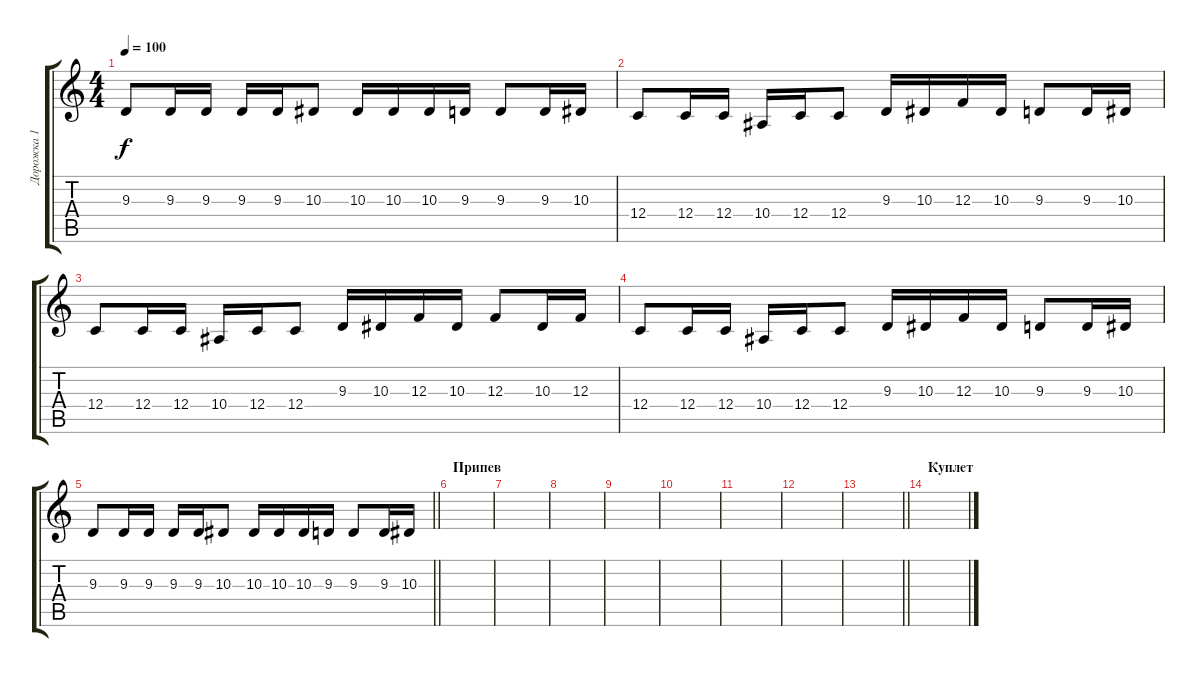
\track ("Дорожка 1" "Дорожка 1") {instrument cello}
\staff {score tabs}
\tuning (D4 A3 F3 C3 G2 C2) {hide}
\ts (4 4)
\tempo 100
\clef g2
\ks c
9.3.8{dy f} 9.3.16 9.3.16 9.3.16 9.3.16 10.3.8 10.3.16 10.3.16 10.3.16 9.3.16 9.3.8 9.3.16 10.3.16 |
12.4.8 12.4.16 12.4.16 10.4.16 12.4.16 12.4.8 9.3.16 10.3.16 12.3.16 10.3.16 9.3.8 9.3.16 10.3.16 |
12.4.8 12.4.16 12.4.16 10.4.16 12.4.16 12.4.8 9.3.16 10.3.16 12.3.16 10.3.16 12.3.8 10.3.16 12.3.16 |
12.4.8 12.4.16 12.4.16 10.4.16 12.4.16 12.4.8 9.3.16 10.3.16 12.3.16 10.3.16 9.3.8 9.3.16 10.3.16 |
\barLineRight lightlight
9.3.8 9.3.16 9.3.16 9.3.16 9.3.16 10.3.8 10.3.16 10.3.16 10.3.16 9.3.16 9.3.8 9.3.16 10.3.16 |
\section ("" "Припев")
|
|
|
|
|
|
|
\barLineRight lightlight
|
\section ("" "Куплет")
